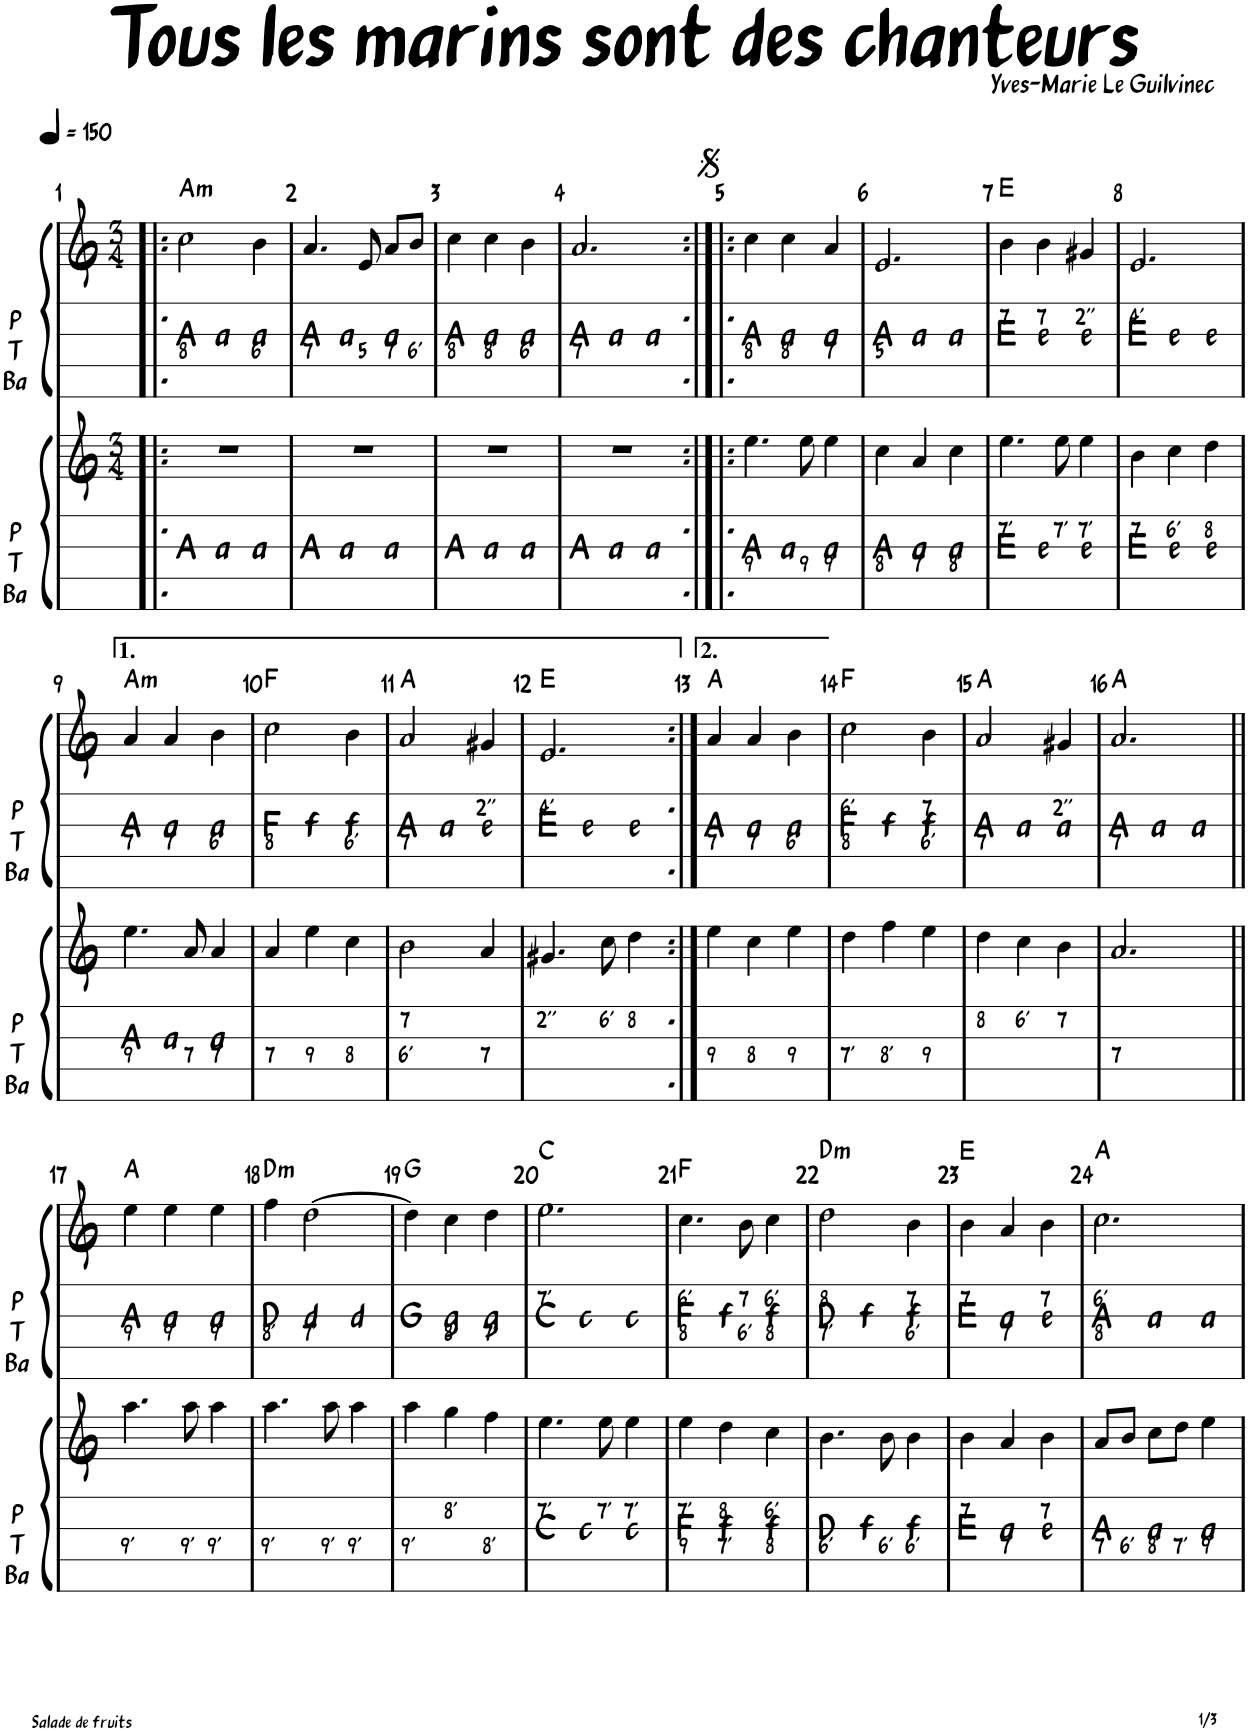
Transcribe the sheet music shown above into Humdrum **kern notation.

**kern	**text	**text	**text	**text	**kern	**kern	**text	**text	**text	**text	**kern	**harte
*part4	*part4	*part4	*part4	*part4	*part3	*part2	*part2	*part2	*part2	*part2	*part1	*part1
*staff4	*staff4	*staff4	*staff4	*staff4	*staff3	*staff2	*staff2	*staff2	*staff2	*staff2	*staff1	*
*I"P T Ba	*	*	*	*	*I"Accordéon	*I"P T Ba	*	*	*	*	*I"Accordéon	*
*I'P T Ba	*	*	*	*	*I'Acc	*I'P T Ba	*	*	*	*	*I'Acc	*
*stria4	*	*	*	*	*	*stria4	*	*	*	*	*	*
*clefG2	*	*	*	*	*clefG2	*clefG2	*	*	*	*	*clefG2	*
*k[]	*	*	*	*	*k[]	*k[]	*	*	*	*	*k[]	*
*M3/4	*	*	*	*	*M3/4	*M3/4	*	*	*	*	*M3/4	*
*MM150	*	*	*	*	*MM150	*MM150	*	*	*	*	*MM150	*
=1!|:	=1!|:	=1!|:	=1!|:	=1!|:	=1!|:	=1!|:	=1!|:	=1!|:	=1!|:	=1!|:	=1!|:	=1!|:
!	!	!	!	!	!	!	!	!	!	!	!LO:TX:b:t=8	!
!	!	!	!	!LO:LY:b	!	!	!	!	!	!LO:LY:b	!	!LO:H:kt=m
4ryy	.	.	.	A	2.r	4ryy	.	.	.	A	2cc\	A:min
!	!	!	!	!LO:LY:b	!	!	!	!	!	!LO:LY:b	!	!
4ryy	.	.	.	a	.	4ryy	.	.	.	a	.	.
!	!	!	!	!	!	!	!	!	!	!	!LO:TX:b:t=6'	!
!	!	!	!	!LO:LY:b	!	!	!	!	!	!LO:LY:b	!	!
4ryy	.	.	.	a	.	4ryy	.	.	.	a	4b\	.
=2	=2	=2	=2	=2	=2	=2	=2	=2	=2	=2	=2	=2
!	!	!	!	!	!	!	!	!	!	!	!LO:TX:b:t=7	!
!	!	!	!	!LO:LY:b	!	!	!	!	!	!LO:LY:b	!	!
4ryy	.	.	.	A	2.r	4ryy	.	.	.	A	4.a/	.
!	!	!	!	!LO:LY:b	!	!	!	!	!	!LO:LY:b	!	!
4ryy	.	.	.	a	.	4ryy	.	.	.	a	.	.
!	!	!	!	!	!	!	!	!	!	!	!LO:TX:b:t=5	!
.	.	.	.	.	.	.	.	.	.	.	8e/	.
!	!	!	!	!	!	!	!	!	!	!	!LO:TX:b:t=7	!
!	!	!	!	!LO:LY:b	!	!	!	!	!	!LO:LY:b	!	!
4ryy	.	.	.	a	.	4ryy	.	.	.	a	8a/L	.
!	!	!	!	!	!	!	!	!	!	!	!LO:TX:b:t=6'	!
.	.	.	.	.	.	.	.	.	.	.	8b/J	.
=3	=3	=3	=3	=3	=3	=3	=3	=3	=3	=3	=3	=3
!	!	!	!	!	!	!	!	!	!	!	!LO:TX:b:t=8	!
!	!	!	!	!LO:LY:b	!	!	!	!	!	!LO:LY:b	!	!
4ryy	.	.	.	A	2.r	4ryy	.	.	.	A	4cc\	.
!	!	!	!	!	!	!	!	!	!	!	!LO:TX:b:t=8	!
!	!	!	!	!LO:LY:b	!	!	!	!	!	!LO:LY:b	!	!
4ryy	.	.	.	a	.	4ryy	.	.	.	a	4cc\	.
!	!	!	!	!	!	!	!	!	!	!	!LO:TX:b:t=6'	!
!	!	!	!	!LO:LY:b	!	!	!	!	!	!LO:LY:b	!	!
4ryy	.	.	.	a	.	4ryy	.	.	.	a	4b\	.
=4	=4	=4	=4	=4	=4	=4	=4	=4	=4	=4	=4	=4
!	!	!	!	!	!	!	!	!	!	!	!LO:TX:b:t=7	!
!	!	!	!	!LO:LY:b	!	!	!	!	!	!LO:LY:b	!	!
4ryy	.	.	.	A	2.r	4ryy	.	.	.	A	2.a/	.
!	!	!	!	!LO:LY:b	!	!	!	!	!	!LO:LY:b	!	!
4ryy	.	.	.	a	.	4ryy	.	.	.	a	.	.
!	!	!	!	!LO:LY:b	!	!	!	!	!	!LO:LY:b	!	!
4ryy	.	.	.	a	.	4ryy	.	.	.	a	.	.
=5:|!|:	=5:|!|:	=5:|!|:	=5:|!|:	=5:|!|:	=5:|!|:	=5:|!|:	=5:|!|:	=5:|!|:	=5:|!|:	=5:|!|:	=5:|!|:	=5:|!|:
!	!	!	!	!	!	!	!	!	!	!	!LO:TX:b:t=8	!
!	!	!	!	!	!LO:TX:b:t=9	!	!	!	!	!	!	!
!	!	!	!	!LO:LY:b	!	!	!	!	!	!LO:LY:b	!	!
4ryy	.	.	.	A	4.ee\	4ryy	.	.	.	A	4cc\	.
!	!	!	!	!	!	!	!	!	!	!	!LO:TX:b:t=8	!
!	!	!	!	!LO:LY:b	!	!	!	!	!	!LO:LY:b	!	!
4ryy	.	.	.	a	.	4ryy	.	.	.	a	4cc\	.
!	!	!	!	!	!LO:TX:b:t=9	!	!	!	!	!	!	!
.	.	.	.	.	8ee\	.	.	.	.	.	.	.
!	!	!	!	!	!	!	!	!	!	!	!LO:TX:b:t=7	!
!	!	!	!	!	!LO:TX:b:t=9	!	!	!	!	!	!	!
!	!	!	!	!LO:LY:b	!	!	!	!	!	!LO:LY:b	!	!
4ryy	.	.	.	a	4ee\	4ryy	.	.	.	a	4a/	.
=6	=6	=6	=6	=6	=6	=6	=6	=6	=6	=6	=6	=6
!	!	!	!	!	!	!	!	!	!	!	!LO:TX:b:t=5	!
!	!	!	!	!	!LO:TX:b:t=8	!	!	!	!	!	!	!
!	!	!	!	!LO:LY:b	!	!	!	!	!	!LO:LY:b	!	!
4ryy	.	.	.	A	4cc\	4ryy	.	.	.	A	2.e/	.
!	!	!	!	!	!LO:TX:b:t=7	!	!	!	!	!	!	!
!	!	!	!	!LO:LY:b	!	!	!	!	!	!LO:LY:b	!	!
4ryy	.	.	.	a	4a/	4ryy	.	.	.	a	.	.
!	!	!	!	!	!LO:TX:b:t=8	!	!	!	!	!	!	!
!	!	!	!	!LO:LY:b	!	!	!	!	!	!LO:LY:b	!	!
4ryy	.	.	.	a	4cc\	4ryy	.	.	.	a	.	.
=7	=7	=7	=7	=7	=7	=7	=7	=7	=7	=7	=7	=7
!	!	!	!	!	!	!	!	!	!	!	!LO:TX:b:t=7	!
!	!	!	!	!	!LO:TX:b:t=7'	!	!	!	!	!	!	!
!	!	!	!	!LO:LY:b	!	!	!	!	!	!LO:LY:b	!	!
4ryy	.	.	.	E	4.ee\	4ryy	.	.	.	E	4b\	E:maj
!	!	!	!	!	!	!	!	!	!	!	!LO:TX:b:t=7	!
!	!	!	!	!LO:LY:b	!	!	!	!	!	!LO:LY:b	!	!
4ryy	.	.	.	e	.	4ryy	.	.	.	e	4b\	.
!	!	!	!	!	!LO:TX:b:t=7'	!	!	!	!	!	!	!
.	.	.	.	.	8ee\	.	.	.	.	.	.	.
!	!	!	!	!	!	!	!	!	!	!	!LO:TX:b:t=2''	!
!	!	!	!	!	!LO:TX:b:t=7'	!	!	!	!	!	!	!
!	!	!	!	!LO:LY:b	!	!	!	!	!	!LO:LY:b	!	!
4ryy	.	.	.	e	4ee\	4ryy	.	.	.	e	4g#X/	.
=8	=8	=8	=8	=8	=8	=8	=8	=8	=8	=8	=8	=8
!	!	!	!	!	!	!	!	!	!	!	!LO:TX:b:t=4'	!
!	!	!	!	!	!LO:TX:b:t=7	!	!	!	!	!	!	!
!	!	!	!	!LO:LY:b	!	!	!	!	!	!LO:LY:b	!	!
4ryy	.	.	.	E	4b\	4ryy	.	.	.	E	2.e/	.
!	!	!	!	!	!LO:TX:b:t=6'	!	!	!	!	!	!	!
!	!	!	!	!LO:LY:b	!	!	!	!	!	!LO:LY:b	!	!
4ryy	.	.	.	e	4cc\	4ryy	.	.	.	e	.	.
!	!	!	!	!	!LO:TX:b:t=8	!	!	!	!	!	!	!
!	!	!	!	!LO:LY:b	!	!	!	!	!	!LO:LY:b	!	!
4ryy	.	.	.	e	4dd\	4ryy	.	.	.	e	.	.
!!LO:LB:g=z
=9	=9	=9	=9	=9	=9	=9	=9	=9	=9	=9	=9	=9
!	!	!	!	!	!	!	!	!	!	!	!LO:TX:b:t=7	!
!	!	!	!	!	!LO:TX:b:t=9	!	!	!	!	!	!	!
!	!	!	!	!LO:LY:b	!	!	!	!	!	!LO:LY:b	!	!LO:H:kt=m
4ryy	.	.	.	A	4.ee\	4ryy	.	.	.	A	4a/	A:min
!	!	!	!	!	!	!	!	!	!	!	!LO:TX:b:t=7	!
!	!	!	!	!LO:LY:b	!	!	!	!	!	!LO:LY:b	!	!
4ryy	.	.	.	a	.	4ryy	.	.	.	a	4a/	.
!	!	!	!	!	!LO:TX:b:t=7	!	!	!	!	!	!	!
.	.	.	.	.	8a/	.	.	.	.	.	.	.
!	!	!	!	!	!	!	!	!	!	!	!LO:TX:b:t=6'	!
!	!	!	!	!	!LO:TX:b:t=7	!	!	!	!	!	!	!
!	!	!	!	!LO:LY:b	!	!	!	!	!	!LO:LY:b	!	!
4ryy	.	.	.	a	4a/	4ryy	.	.	.	a	4b\	.
=10	=10	=10	=10	=10	=10	=10	=10	=10	=10	=10	=10	=10
!	!	!	!	!	!	!	!	!	!	!	!LO:TX:b:t=8	!
!	!	!	!	!	!LO:TX:b:t=7	!	!	!	!	!	!	!
!	!	!	!	!	!	!	!	!	!	!LO:LY:b	!	!
4ryy	.	.	.	.	4a/	4ryy	.	.	.	F	2cc\	F:maj
!	!	!	!	!	!LO:TX:b:t=9	!	!	!	!	!	!	!
!	!	!	!	!	!	!	!	!	!	!LO:LY:b	!	!
4ryy	.	.	.	.	4ee\	4ryy	.	.	.	f	.	.
!	!	!	!	!	!	!	!	!	!	!	!LO:TX:b:t=6'	!
!	!	!	!	!	!LO:TX:b:t=8	!	!	!	!	!	!	!
!	!	!	!	!	!	!	!	!	!	!LO:LY:b	!	!
4ryy	.	.	.	.	4cc\	4ryy	.	.	.	f	4b\	.
=11	=11	=11	=11	=11	=11	=11	=11	=11	=11	=11	=11	=11
!	!	!	!	!	!	!	!	!	!	!	!LO:TX:b:t=7	!
!	!	!	!	!	!LO:TX:b:t=7	!	!	!	!	!	!	!
!	!	!	!	!	!LO:TX:b:t=6'	!	!	!	!	!	!	!
!	!	!	!	!	!	!	!	!	!	!LO:LY:b	!	!
4ryy	.	.	.	.	2b\	4ryy	.	.	.	A	2a/	A:maj
!	!	!	!	!	!	!	!	!	!	!LO:LY:b	!	!
4ryy	.	.	.	.	.	4ryy	.	.	.	a	.	.
!	!	!	!	!	!	!	!	!	!	!	!LO:TX:b:t=2''	!
!	!	!	!	!	!LO:TX:b:t=7	!	!	!	!	!	!	!
!	!	!	!	!	!	!	!	!	!	!LO:LY:b	!	!
4ryy	.	.	.	.	4a/	4ryy	.	.	.	e	4g#X/	.
=12	=12	=12	=12	=12	=12	=12	=12	=12	=12	=12	=12	=12
!	!	!	!	!	!	!	!	!	!	!	!LO:TX:b:t=4'	!
!	!	!	!	!	!LO:TX:b:t=2''	!	!	!	!	!	!	!
!	!	!	!	!	!	!	!	!	!	!LO:LY:b	!	!
4ryy	.	.	.	.	4.g#X/	4ryy	.	.	.	E	2.e/	E:maj
!	!	!	!	!	!	!	!	!	!	!LO:LY:b	!	!
4ryy	.	.	.	.	.	4ryy	.	.	.	e	.	.
!	!	!	!	!	!LO:TX:b:t=6'	!	!	!	!	!	!	!
.	.	.	.	.	8cc\	.	.	.	.	.	.	.
!	!	!	!	!	!LO:TX:b:t=8	!	!	!	!	!	!	!
!	!	!	!	!	!	!	!	!	!	!LO:LY:b	!	!
4ryy	.	.	.	.	4dd\	4ryy	.	.	.	e	.	.
=13:|!	=13:|!	=13:|!	=13:|!	=13:|!	=13:|!	=13:|!	=13:|!	=13:|!	=13:|!	=13:|!	=13:|!	=13:|!
!	!	!	!	!	!	!	!	!	!	!	!LO:TX:b:t=7	!
!	!	!	!	!	!LO:TX:b:t=9	!	!	!	!	!	!	!
!	!	!	!	!	!	!	!	!	!	!LO:LY:b	!	!
4ryy	.	.	.	.	4ee\	4ryy	.	.	.	A	4a/	A:maj
!	!	!	!	!	!	!	!	!	!	!	!LO:TX:b:t=7	!
!	!	!	!	!	!LO:TX:b:t=8	!	!	!	!	!	!	!
!	!	!	!	!	!	!	!	!	!	!LO:LY:b	!	!
4ryy	.	.	.	.	4cc\	4ryy	.	.	.	a	4a/	.
!	!	!	!	!	!	!	!	!	!	!	!LO:TX:b:t=6'	!
!	!	!	!	!	!LO:TX:b:t=9	!	!	!	!	!	!	!
!	!	!	!	!	!	!	!	!	!	!LO:LY:b	!	!
4ryy	.	.	.	.	4ee\	4ryy	.	.	.	a	4b\	.
=14	=14	=14	=14	=14	=14	=14	=14	=14	=14	=14	=14	=14
!	!	!	!	!	!	!	!	!	!	!	!LO:TX:b:t=6'	!
!	!	!	!	!	!	!	!	!	!	!	!LO:TX:b:t=8	!
!	!	!	!	!	!LO:TX:b:t=7'	!	!	!	!	!	!	!
!	!	!	!	!	!	!	!	!	!	!LO:LY:b	!	!
4ryy	.	.	.	.	4dd\	4ryy	.	.	.	F	2cc\	F:maj
!	!	!	!	!	!LO:TX:b:t=8'	!	!	!	!	!	!	!
!	!	!	!	!	!	!	!	!	!	!LO:LY:b	!	!
4ryy	.	.	.	.	4ff\	4ryy	.	.	.	f	.	.
!	!	!	!	!	!	!	!	!	!	!	!LO:TX:b:t=7	!
!	!	!	!	!	!	!	!	!	!	!	!LO:TX:b:t=6'	!
!	!	!	!	!	!LO:TX:b:t=9	!	!	!	!	!	!	!
!	!	!	!	!	!	!	!	!	!	!LO:LY:b	!	!
4ryy	.	.	.	.	4ee\	4ryy	.	.	.	f	4b\	.
=15	=15	=15	=15	=15	=15	=15	=15	=15	=15	=15	=15	=15
!	!	!	!	!	!	!	!	!	!	!	!LO:TX:b:t=7	!
!	!	!	!	!	!LO:TX:b:t=8	!	!	!	!	!	!	!
!	!	!	!	!	!	!	!	!	!	!LO:LY:b	!	!
4ryy	.	.	.	.	4dd\	4ryy	.	.	.	A	2a/	A:maj
!	!	!	!	!	!LO:TX:b:t=6'	!	!	!	!	!	!	!
!	!	!	!	!	!	!	!	!	!	!LO:LY:b	!	!
4ryy	.	.	.	.	4cc\	4ryy	.	.	.	a	.	.
!	!	!	!	!	!	!	!	!	!	!	!LO:TX:b:t=2''	!
!	!	!	!	!	!LO:TX:b:t=7	!	!	!	!	!	!	!
!	!	!	!	!	!	!	!	!	!	!LO:LY:b	!	!
4ryy	.	.	.	.	4b\	4ryy	.	.	.	a	4g#X/	.
=16	=16	=16	=16	=16	=16	=16	=16	=16	=16	=16	=16	=16
!	!	!	!	!	!	!	!	!	!	!	!LO:TX:b:t=7	!
!	!	!	!	!	!LO:TX:b:t=7	!	!	!	!	!	!	!
!	!	!	!	!	!	!	!	!	!	!LO:LY:b	!	!
4ryy	.	.	.	.	2.a/	4ryy	.	.	.	A	2.a/	A:maj
!	!	!	!	!	!	!	!	!	!	!LO:LY:b	!	!
4ryy	.	.	.	.	.	4ryy	.	.	.	a	.	.
!	!	!	!	!	!	!	!	!	!	!LO:LY:b	!	!
4ryy	.	.	.	.	.	4ryy	.	.	.	a	.	.
!!LO:LB:g=z
=17||	=17||	=17||	=17||	=17||	=17||	=17||	=17||	=17||	=17||	=17||	=17||	=17||
!	!	!	!	!	!	!	!	!	!	!	!LO:TX:b:t=9	!
!	!	!	!	!	!LO:TX:b:t=9'	!	!	!	!	!	!	!
!	!	!	!	!	!	!	!	!	!	!LO:LY:b	!	!
4ryy	.	.	.	.	4.aa\	4ryy	.	.	.	A	4ee\	A:maj
!	!	!	!	!	!	!	!	!	!	!	!LO:TX:b:t=9	!
!	!	!	!	!	!	!	!	!	!	!LO:LY:b	!	!
4ryy	.	.	.	.	.	4ryy	.	.	.	a	4ee\	.
!	!	!	!	!	!LO:TX:b:t=9'	!	!	!	!	!	!	!
.	.	.	.	.	8aa\	.	.	.	.	.	.	.
!	!	!	!	!	!	!	!	!	!	!	!LO:TX:b:t=9	!
!	!	!	!	!	!LO:TX:b:t=9'	!	!	!	!	!	!	!
!	!	!	!	!	!	!	!	!	!	!LO:LY:b	!	!
4ryy	.	.	.	.	4aa\	4ryy	.	.	.	a	4ee\	.
=18	=18	=18	=18	=18	=18	=18	=18	=18	=18	=18	=18	=18
!	!	!	!	!	!	!	!	!	!	!	!LO:TX:b:t=8'	!
!	!	!	!	!	!LO:TX:b:t=9'	!	!	!	!	!	!	!
!	!	!	!	!	!	!	!	!	!	!LO:LY:b	!	!LO:H:kt=m
4ryy	.	.	.	.	4.aa\	4ryy	.	.	.	D	4ff\	D:min
!	!	!	!	!	!	!	!	!	!	!	!LO:TX:b:t=7'	!
!	!	!	!	!	!	!	!	!	!	!LO:LY:b	!	!
4ryy	.	.	.	.	.	4ryy	.	.	.	d	[2dd\	.
!	!	!	!	!	!LO:TX:b:t=9'	!	!	!	!	!	!	!
.	.	.	.	.	8aa\	.	.	.	.	.	.	.
!	!	!	!	!	!LO:TX:b:t=9'	!	!	!	!	!	!	!
!	!	!	!	!	!	!	!	!	!	!LO:LY:b	!	!
4ryy	.	.	.	.	4aa\	4ryy	.	.	.	d	.	.
=19	=19	=19	=19	=19	=19	=19	=19	=19	=19	=19	=19	=19
!	!	!	!	!	!LO:TX:b:t=9'	!	!	!	!	!	!	!
!	!	!	!	!	!	!	!	!	!	!LO:LY:b	!	!
4ryy	.	.	.	.	4aa\	4ryy	.	.	.	G	4dd\]	G:maj
!	!	!	!	!	!	!	!	!	!	!	!LO:TX:b:t=8	!
!	!	!	!	!	!LO:TX:b:t=8'	!	!	!	!	!	!	!
!	!	!	!	!	!	!	!	!	!	!LO:LY:b	!	!
4ryy	.	.	.	.	4gg\	4ryy	.	.	.	g	4cc\	.
!	!	!	!	!	!	!	!	!	!	!	!LO:TX:b:t=7'	!
!	!	!	!	!	!LO:TX:b:t=8'	!	!	!	!	!	!	!
!	!	!	!	!	!	!	!	!	!	!LO:LY:b	!	!
4ryy	.	.	.	.	4ff\	4ryy	.	.	.	g	4dd\	.
=20	=20	=20	=20	=20	=20	=20	=20	=20	=20	=20	=20	=20
!	!	!	!	!	!	!	!	!	!	!	!LO:TX:b:t=7'	!
!	!	!	!	!	!LO:TX:b:t=7'	!	!	!	!	!	!	!
!	!	!	!	!LO:LY:b	!	!	!	!	!	!LO:LY:b	!	!
4ryy	.	.	.	C	4.ee\	4ryy	.	.	.	C	2.ee\	C:maj
!	!	!	!	!LO:LY:b	!	!	!	!	!	!LO:LY:b	!	!
4ryy	.	.	.	c	.	4ryy	.	.	.	c	.	.
!	!	!	!	!	!LO:TX:b:t=7'	!	!	!	!	!	!	!
.	.	.	.	.	8ee\	.	.	.	.	.	.	.
!	!	!	!	!	!LO:TX:b:t=7'	!	!	!	!	!	!	!
!	!	!	!	!LO:LY:b	!	!	!	!	!	!LO:LY:b	!	!
4ryy	.	.	.	c	4ee\	4ryy	.	.	.	c	.	.
=21	=21	=21	=21	=21	=21	=21	=21	=21	=21	=21	=21	=21
!	!	!	!	!	!	!	!	!	!	!	!LO:TX:b:t=6'	!
!	!	!	!	!	!	!	!	!	!	!	!LO:TX:b:t=8	!
!	!	!	!	!	!LO:TX:b:t=7'	!	!	!	!	!	!	!
!	!	!	!	!	!LO:TX:b:t=9	!	!	!	!	!	!	!
!	!	!	!	!LO:LY:b	!	!	!	!	!	!LO:LY:b	!	!
4ryy	.	.	.	F	4ee\	4ryy	.	.	.	F	4.cc\	F:maj
!	!	!	!	!	!LO:TX:b:t=8	!	!	!	!	!	!	!
!	!	!	!	!	!LO:TX:b:t=7'	!	!	!	!	!	!	!
!	!	!	!	!LO:LY:b	!	!	!	!	!	!LO:LY:b	!	!
4ryy	.	.	.	f	4dd\	4ryy	.	.	.	f	.	.
!	!	!	!	!	!	!	!	!	!	!	!LO:TX:b:t=7	!
!	!	!	!	!	!	!	!	!	!	!	!LO:TX:b:t=6'	!
.	.	.	.	.	.	.	.	.	.	.	8b\	.
!	!	!	!	!	!	!	!	!	!	!	!LO:TX:b:t=6'	!
!	!	!	!	!	!	!	!	!	!	!	!LO:TX:b:t=8	!
!	!	!	!	!	!LO:TX:b:t=6'	!	!	!	!	!	!	!
!	!	!	!	!	!LO:TX:b:t=8	!	!	!	!	!	!	!
!	!	!	!	!LO:LY:b	!	!	!	!	!	!LO:LY:b	!	!
4ryy	.	.	.	f	4cc\	4ryy	.	.	.	f	4cc\	.
=22	=22	=22	=22	=22	=22	=22	=22	=22	=22	=22	=22	=22
!	!	!	!	!	!	!	!	!	!	!	!LO:TX:b:t=8	!
!	!	!	!	!	!	!	!	!	!	!	!LO:TX:b:t=7'	!
!	!	!	!	!	!LO:TX:b:t=6'	!	!	!	!	!	!	!
!	!	!	!	!LO:LY:b	!	!	!	!	!	!LO:LY:b	!	!LO:H:kt=m
4ryy	.	.	.	D	4.b\	4ryy	.	.	.	D	2dd\	D:min
!	!	!	!	!LO:LY:b	!	!	!	!	!	!LO:LY:b	!	!
4ryy	.	.	.	f	.	4ryy	.	.	.	f	.	.
!	!	!	!	!	!LO:TX:b:t=6'	!	!	!	!	!	!	!
.	.	.	.	.	8b\	.	.	.	.	.	.	.
!	!	!	!	!	!	!	!	!	!	!	!LO:TX:b:t=7	!
!	!	!	!	!	!	!	!	!	!	!	!LO:TX:b:t=6'	!
!	!	!	!	!	!LO:TX:b:t=6'	!	!	!	!	!	!	!
!	!	!	!	!LO:LY:b	!	!	!	!	!	!LO:LY:b	!	!
4ryy	.	.	.	f	4b\	4ryy	.	.	.	f	4b\	.
=23	=23	=23	=23	=23	=23	=23	=23	=23	=23	=23	=23	=23
!	!	!	!	!	!	!	!	!	!	!	!LO:TX:b:t=7	!
!	!	!	!	!	!LO:TX:b:t=7	!	!	!	!	!	!	!
!	!	!	!	!LO:LY:b	!	!	!	!	!	!LO:LY:b	!	!
4ryy	.	.	.	E	4b\	4ryy	.	.	.	E	4b\	E:maj
!	!	!	!	!	!	!	!	!	!	!	!LO:TX:b:t=7	!
!	!	!	!	!	!LO:TX:b:t=7	!	!	!	!	!	!	!
!	!	!	!	!LO:LY:b	!	!	!	!	!	!LO:LY:b	!	!
4ryy	.	.	.	a	4a/	4ryy	.	.	.	a	4a/	.
!	!	!	!	!	!	!	!	!	!	!	!LO:TX:b:t=7	!
!	!	!	!	!	!LO:TX:b:t=7	!	!	!	!	!	!	!
!	!	!	!	!LO:LY:b	!	!	!	!	!	!LO:LY:b	!	!
4ryy	.	.	.	e	4b\	4ryy	.	.	.	e	4b\	.
=24	=24	=24	=24	=24	=24	=24	=24	=24	=24	=24	=24	=24
!	!	!	!	!	!	!	!	!	!	!	!LO:TX:b:t=6'	!
!	!	!	!	!	!	!	!	!	!	!	!LO:TX:b:t=8	!
!	!	!	!	!	!LO:TX:b:t=7	!	!	!	!	!	!	!
!	!	!	!	!LO:LY:b	!	!	!	!	!	!LO:LY:b	!	!
4ryy	.	.	.	A	8a/L	4ryy	.	.	.	A	2.cc\	A:maj
!	!	!	!	!	!LO:TX:b:t=6'	!	!	!	!	!	!	!
.	.	.	.	.	8b/J	.	.	.	.	.	.	.
!	!	!	!	!	!LO:TX:b:t=8	!	!	!	!	!	!	!
!	!	!	!	!LO:LY:b	!	!	!	!	!	!LO:LY:b	!	!
4ryy	.	.	.	a	8cc\L	4ryy	.	.	.	a	.	.
!	!	!	!	!	!LO:TX:b:t=7'	!	!	!	!	!	!	!
.	.	.	.	.	8dd\J	.	.	.	.	.	.	.
!	!	!	!	!	!LO:TX:b:t=9	!	!	!	!	!	!	!
!	!	!	!	!LO:LY:b	!	!	!	!	!	!LO:LY:b	!	!
4ryy	.	.	.	a	4ee\	4ryy	.	.	.	a	.	.
=	=	=	=	=	=	=	=	=	=	=	=	=
*-	*-	*-	*-	*-	*-	*-	*-	*-	*-	*-	*-	*-
